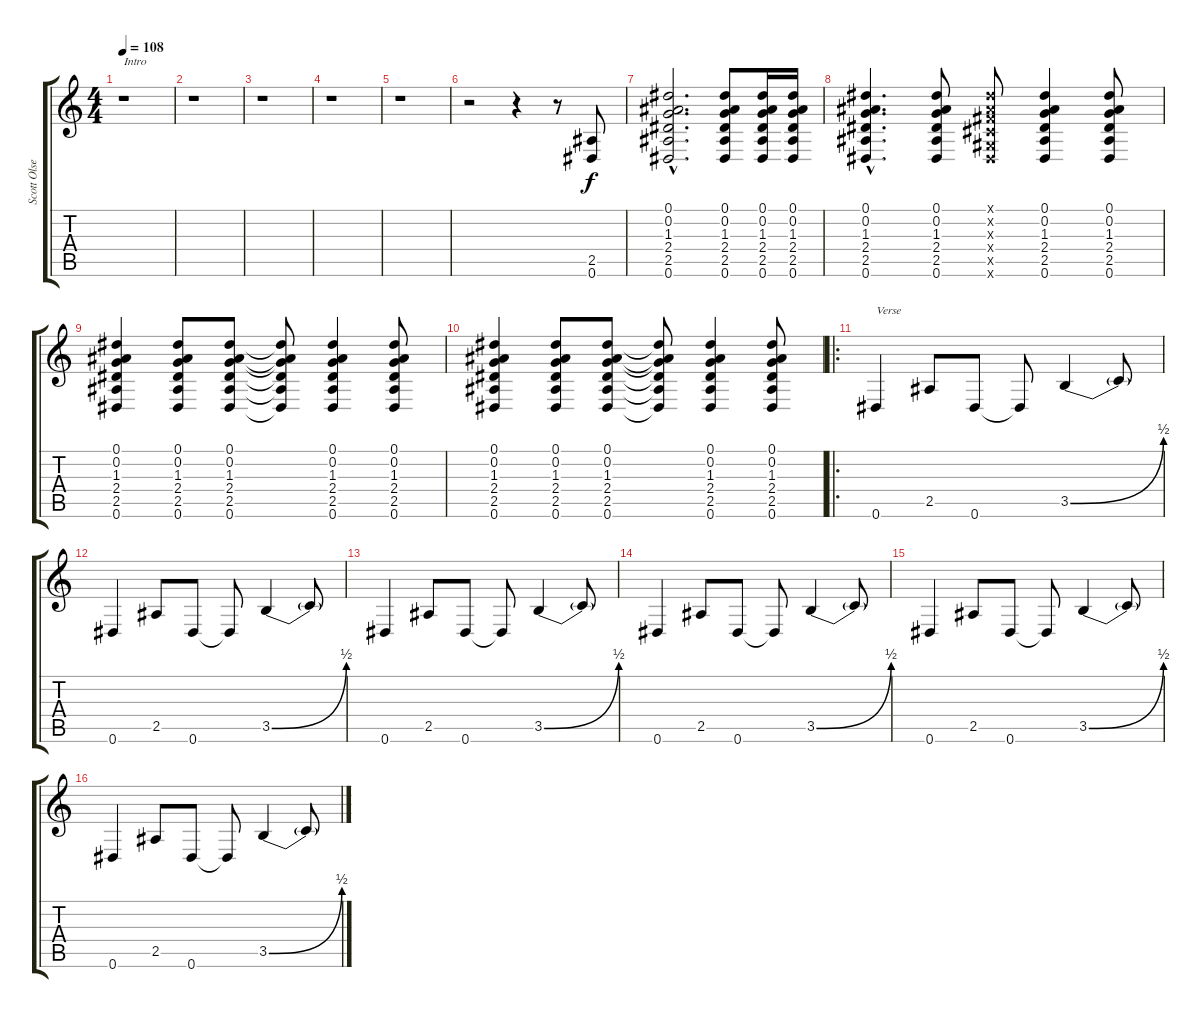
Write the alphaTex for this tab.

\track ("Scott Olsen" "Scott Olse") {instrument acousticguitarsteel}
\staff {score tabs}
\tuning (Eb4 Bb3 Gb3 Db3 Ab2 Eb2) {hide}
\ts (4 4)
\tempo 108
\clef g2
\ks c
r.1{txt "Intro" dy f instrument acousticguitarsteel} |
r.1 |
r.1 |
r.1 |
r.1 |
r.2 r.4 r.8 (2.5 0.6).8 |
(0.1{hac} 0.2{hac} 1.3{hac} 2.4{hac} 2.5{hac} 0.6{hac}).2{d} (0.1 0.2 1.3 2.4 2.5 0.6).8 (0.1 0.2 1.3 2.4 2.5 0.6).16 (0.1 0.2 1.3 2.4 2.5 0.6).16 |
(0.1{hac} 0.2{hac} 1.3{hac} 2.4{hac} 2.5{hac} 0.6{hac}).4{d} (0.1 0.2 1.3 2.4 2.5 0.6).8 (0.1{x} 0.2{x} 0.3{x} 0.4{x} 0.5{x} 0.6{x}).8 (0.1 0.2 1.3 2.4 2.5 0.6).4 (0.1 0.2 1.3 2.4 2.5 0.6).8 |
(0.1 0.2 1.3 2.4 2.5 0.6).4 (0.1 0.2 1.3 2.4 2.5 0.6).8 (0.1 0.2 1.3 2.4 2.5 0.6).8 (0.1{t} 0.2{t} 1.3{t} 2.4{t} 2.5{t} 0.6{t}).8 (0.1 0.2 1.3 2.4 2.5 0.6).4 (0.1 0.2 1.3 2.4 2.5 0.6).8 |
(0.1 0.2 1.3 2.4 2.5 0.6).4 (0.1 0.2 1.3 2.4 2.5 0.6).8 (0.1 0.2 1.3 2.4 2.5 0.6).8 (0.1{t} 0.2{t} 1.3{t} 2.4{t} 2.5{t} 0.6{t}).8 (0.1 0.2 1.3 2.4 2.5 0.6).4 (0.1 0.2 1.3 2.4 2.5 0.6).8 |
\ro
0.6.4{txt "Verse"} 2.5.8 0.6.8 0.6{t}.8 3.5{be (bend 0 0 60 2)}.4 3.5{t}.8 |
0.6.4 2.5.8 0.6.8 0.6{t}.8 3.5{be (bend 0 0 60 2)}.4 3.5{t}.8 |
0.6.4 2.5.8 0.6.8 0.6{t}.8 3.5{be (bend 0 0 60 2)}.4 3.5{t}.8 |
0.6.4 2.5.8 0.6.8 0.6{t}.8 3.5{be (bend 0 0 60 2)}.4 3.5{t}.8 |
0.6.4 2.5.8 0.6.8 0.6{t}.8 3.5{be (bend 0 0 60 2)}.4 3.5{t}.8 |
0.6.4 2.5.8 0.6.8 0.6{t}.8 3.5{be (bend 0 0 60 2)}.4 3.5{t}.8
